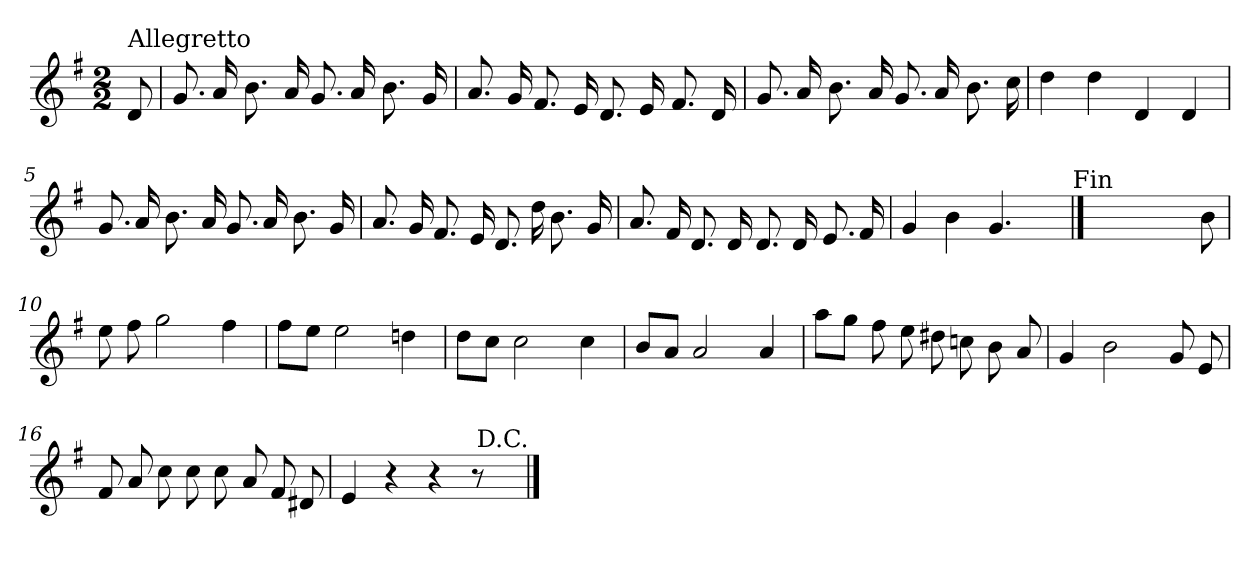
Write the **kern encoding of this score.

**kern
*part1
*staff1
*clefG2
*k[f#]
*G:
*M2/2
=
!LO:TX:a:t=Allegretto
8d/
=1
8.g/
16a/
8.b\
16a/
8.g/
16a/
8.b\
16g/
=2
8.a/
16g/
8.f#/
16e/
8.d/
16e/
8.f#/
16d/
=3
8.g/
16a/
8.b\
16a/
8.g/
16a/
8.b\
16cc\
!!LO:LB:g=z
=4
4dd\
4dd\
4d/
4d/
=5
8.g/
16a/
8.b\
16a/
8.g/
16a/
8.b\
16g/
=6
8.a/
16g/
8.f#/
16e/
8.d/
16dd\
8.b\
16g/
=7
8.a/
16f#/
8.d/
16d/
8.d/
16d/
8.e/
16f#/
!!LO:LB:g=z
=8
4g/
4b\
4.g/
8ryy
!LO:TX:a:t=Fin
==9
2.ryy
8ryy
8b\
=10
8ee\
8ff#\
2gg\
4ff#\
=11
8ff#\L
8ee\J
2ee\
4ddn\
=12
8dd\L
8cc\J
2cc\
4cc\
=13
8b/L
8a/J
2a/
4a/
!!LO:LB:g=z
=14
8aa\L
8gg\J
8ff#\
8ee\
8dd#X\
8ccn\
8b\
8a/
=15
4g/
2b\
8g/
8e/
=16
8f#/
8a/
8cc\
8cc\
8cc\
8a/
8f#/
8d#X/
=17
4e/
4r
4r
8r
8ryy
!LO:TX:a:t=D.C.
==
*-
